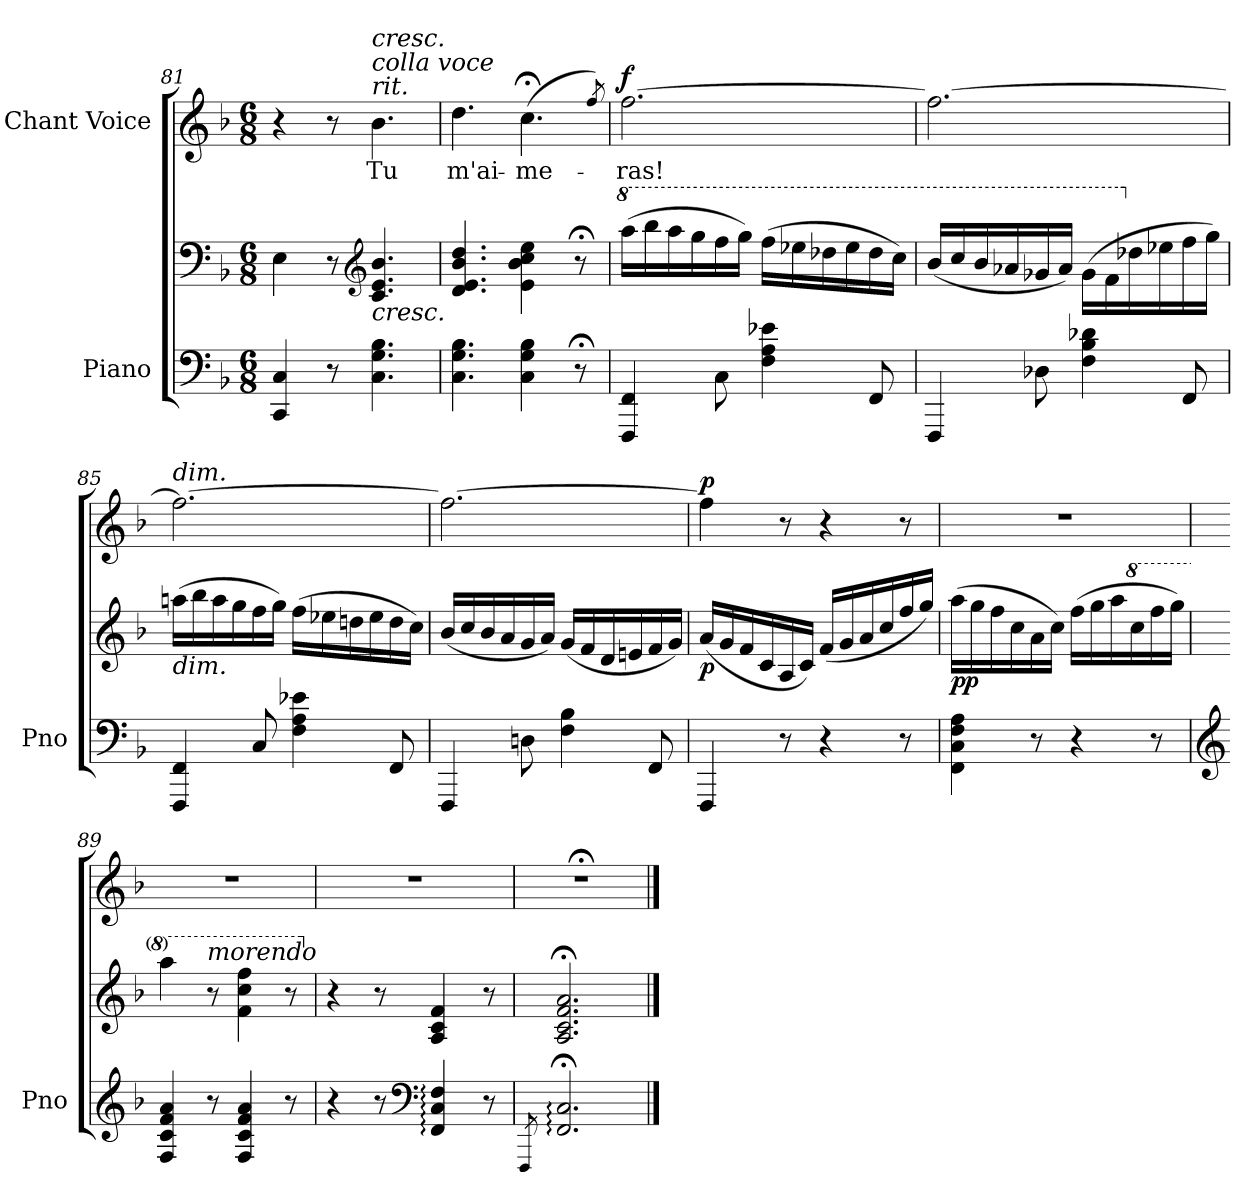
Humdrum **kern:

**kern	**kern	**dynam	**kern	**text	**dynam
*part2	*part2	*part2	*part1	*part1	*part1
*staff3	*staff2	*staff2/3	*staff1	*staff1	*staff1
*I"Piano	*	*	*I"Chant Voice	*	*
*I'Pno	*	*	*	*	*
*clefF4	*clefF4	*	*clefG2	*	*
*k[b-]	*k[b-]	*	*k[b-]	*	*
*M6/8	*M6/8	*	*M6/8	*	*
=81	=81	=81	=81	=81	=81
4CC/ 4C/	4E\	.	4r	.	.
8r	8r	.	8r	.	.
*	*clefG2	*	*	*	*
!	!	!	!LO:TX:i:t=rit.	!	!
!	!	!	!LO:TX:i:t=colla voce	!	!
!	!	!	!LO:TX:a:i:t=cresc.	!	!
!	!LO:TX:b:i:t=cresc.	!	!	!	!
4.C\ 4.G\ 4.B-\	4.c/ 4.e/ 4.b-/	.	4.b-\	Tu	.
=82	=82	=82	=82	=82	=82
4.C\ 4.G\ 4.B-\	4.d/ 4.e/ 4.b-/ 4.dd/	.	4.dd\	m'ai-	.
4C\ 4G\ 4B-\	4e\ 4b-\ 4cc\ 4ee\	.	(4.cc;<\	-me-	.
8r;<	8r;<	.	.	.	.
.	.	.	8qff/)	.	.
=83	=83	=83	=83	=83	=83
*	*8va	*	*	*	*
!	!	!	!	!	!LO:DY:a
4FFF/ 4FF/	(16aaa\LL	.	[2.ff\	-ras!	f
.	16bbb-\	.	.	.	.
.	16aaa\	.	.	.	.
.	16ggg\	.	.	.	.
8C\	16fff\	.	.	.	.
.	16ggg\JJ)	.	.	.	.
4F\ 4A\ 4e-X\	(16fff\LL	.	.	.	.
.	16eee-X\	.	.	.	.
.	16ddd-X\	.	.	.	.
.	16eee-\	.	.	.	.
8FF/	16ddd-\	.	.	.	.
.	16ccc\JJ)	.	.	.	.
=84	=84	=84	=84	=84	=84
4FFF/	(16bb-/LL	.	2.ff\_	.	.
.	16ccc/	.	.	.	.
.	16bb-/	.	.	.	.
.	16aa-X/	.	.	.	.
8D-X\	16gg-X/	.	.	.	.
.	16aa-/JJ)	.	.	.	.
4F\ 4B-\ 4d-X\	(16gg-\LL	.	.	.	.
.	16ff\	.	.	.	.
*	*X8va	*	*	*	*
.	16dd-X\	.	.	.	.
.	16ee-X\	.	.	.	.
8FF/	16ff\	.	.	.	.
.	16gg\JJ)	.	.	.	.
=85	=85	=85	=85	=85	=85
!	!	!	!LO:TX:a:i:t=dim.	!	!
!	!LO:TX:b:i:t=dim.	!	!	!	!
4FFF/ 4FF/	(16aan\LL	.	2.ff\_	.	.
.	16bb-\	.	.	.	.
.	16aa\	.	.	.	.
.	16gg\	.	.	.	.
8C/	16ff\	.	.	.	.
.	16gg\JJ)	.	.	.	.
4F\ 4A\ 4e-X\	(16ff\LL	.	.	.	.
.	16ee-X\	.	.	.	.
.	16ddn\	.	.	.	.
.	16ee-\	.	.	.	.
8FF/	16dd\	.	.	.	.
.	16cc\JJ)	.	.	.	.
=86	=86	=86	=86	=86	=86
4FFF/	(16b-/LL	.	2.ff\_	.	.
.	16cc/	.	.	.	.
.	16b-/	.	.	.	.
.	16a/	.	.	.	.
8Dn\	16g/	.	.	.	.
.	16a/JJ)	.	.	.	.
4F\ 4B-\	(16g/LL	.	.	.	.
.	16f/	.	.	.	.
.	16d/	.	.	.	.
.	16en/	.	.	.	.
8FF/	16f/	.	.	.	.
.	16g/JJ)	.	.	.	.
=87	=87	=87	=87	=87	=87
!	!	!LO:DY:b	!	!	!LO:DY:a
4FFF/	(16a/LL	p	4ff\]	.	p
.	16g/	.	.	.	.
.	16f/	.	.	.	.
.	16c/	.	.	.	.
8r	16A/	.	8r	.	.
.	16c/JJ)	.	.	.	.
4r	(16f/LL	.	4r	.	.
.	16g/	.	.	.	.
.	16a/	.	.	.	.
.	16cc/	.	.	.	.
8r	16ff/	.	8r	.	.
.	16gg/JJ)	.	.	.	.
=88	=88	=88	=88	=88	=88
!	!	!LO:DY:b	!	!	!
4FF\ 4C\ 4F\ 4A\	(16aa\LL	pp	2.r	.	.
.	16gg\	.	.	.	.
.	16ff\	.	.	.	.
.	16cc\	.	.	.	.
8r	16a\	.	.	.	.
.	16cc\JJ)	.	.	.	.
4r	(16ff\LL	.	.	.	.
.	16gg\	.	.	.	.
.	16aa\	.	.	.	.
*	*8va	*	*	*	*
.	16ccc\	.	.	.	.
8r	16fff\	.	.	.	.
.	16ggg\JJ)	.	.	.	.
=89	=89	=89	=89	=89	=89
*clefG2	*	*	*	*	*
4F/ 4c/ 4f/ 4a/	4aaa\	.	2.r	.	.
!	!LO:TX:i:t=morendo	!	!	!	!
8r	8r	.	.	.	.
4F/ 4c/ 4f/ 4a/	4ff\ 4ccc\ 4fff\	.	.	.	.
8r	8r	.	.	.	.
=90	=90	=90	=90	=90	=90
*	*X8va	*	*	*	*
4r	4r	.	2.r	.	.
8r	8r	.	.	.	.
*clefF4	*	*	*	*	*
4FF/:: 4C/:: 4F/::	4A/ 4c/ 4f/	.	.	.	.
8r	8r	.	.	.	.
=91	=91	=91	=91	=91	=91
8qFFF/	.	.	.	.	.
2.FF/::; 2.C/::;	2.A/;< 2.c/;< 2.f/;< 2.a/;<	.	2.r;<	.	.
==	==	==	==	==	==
*-	*-	*-	*-	*-	*-
